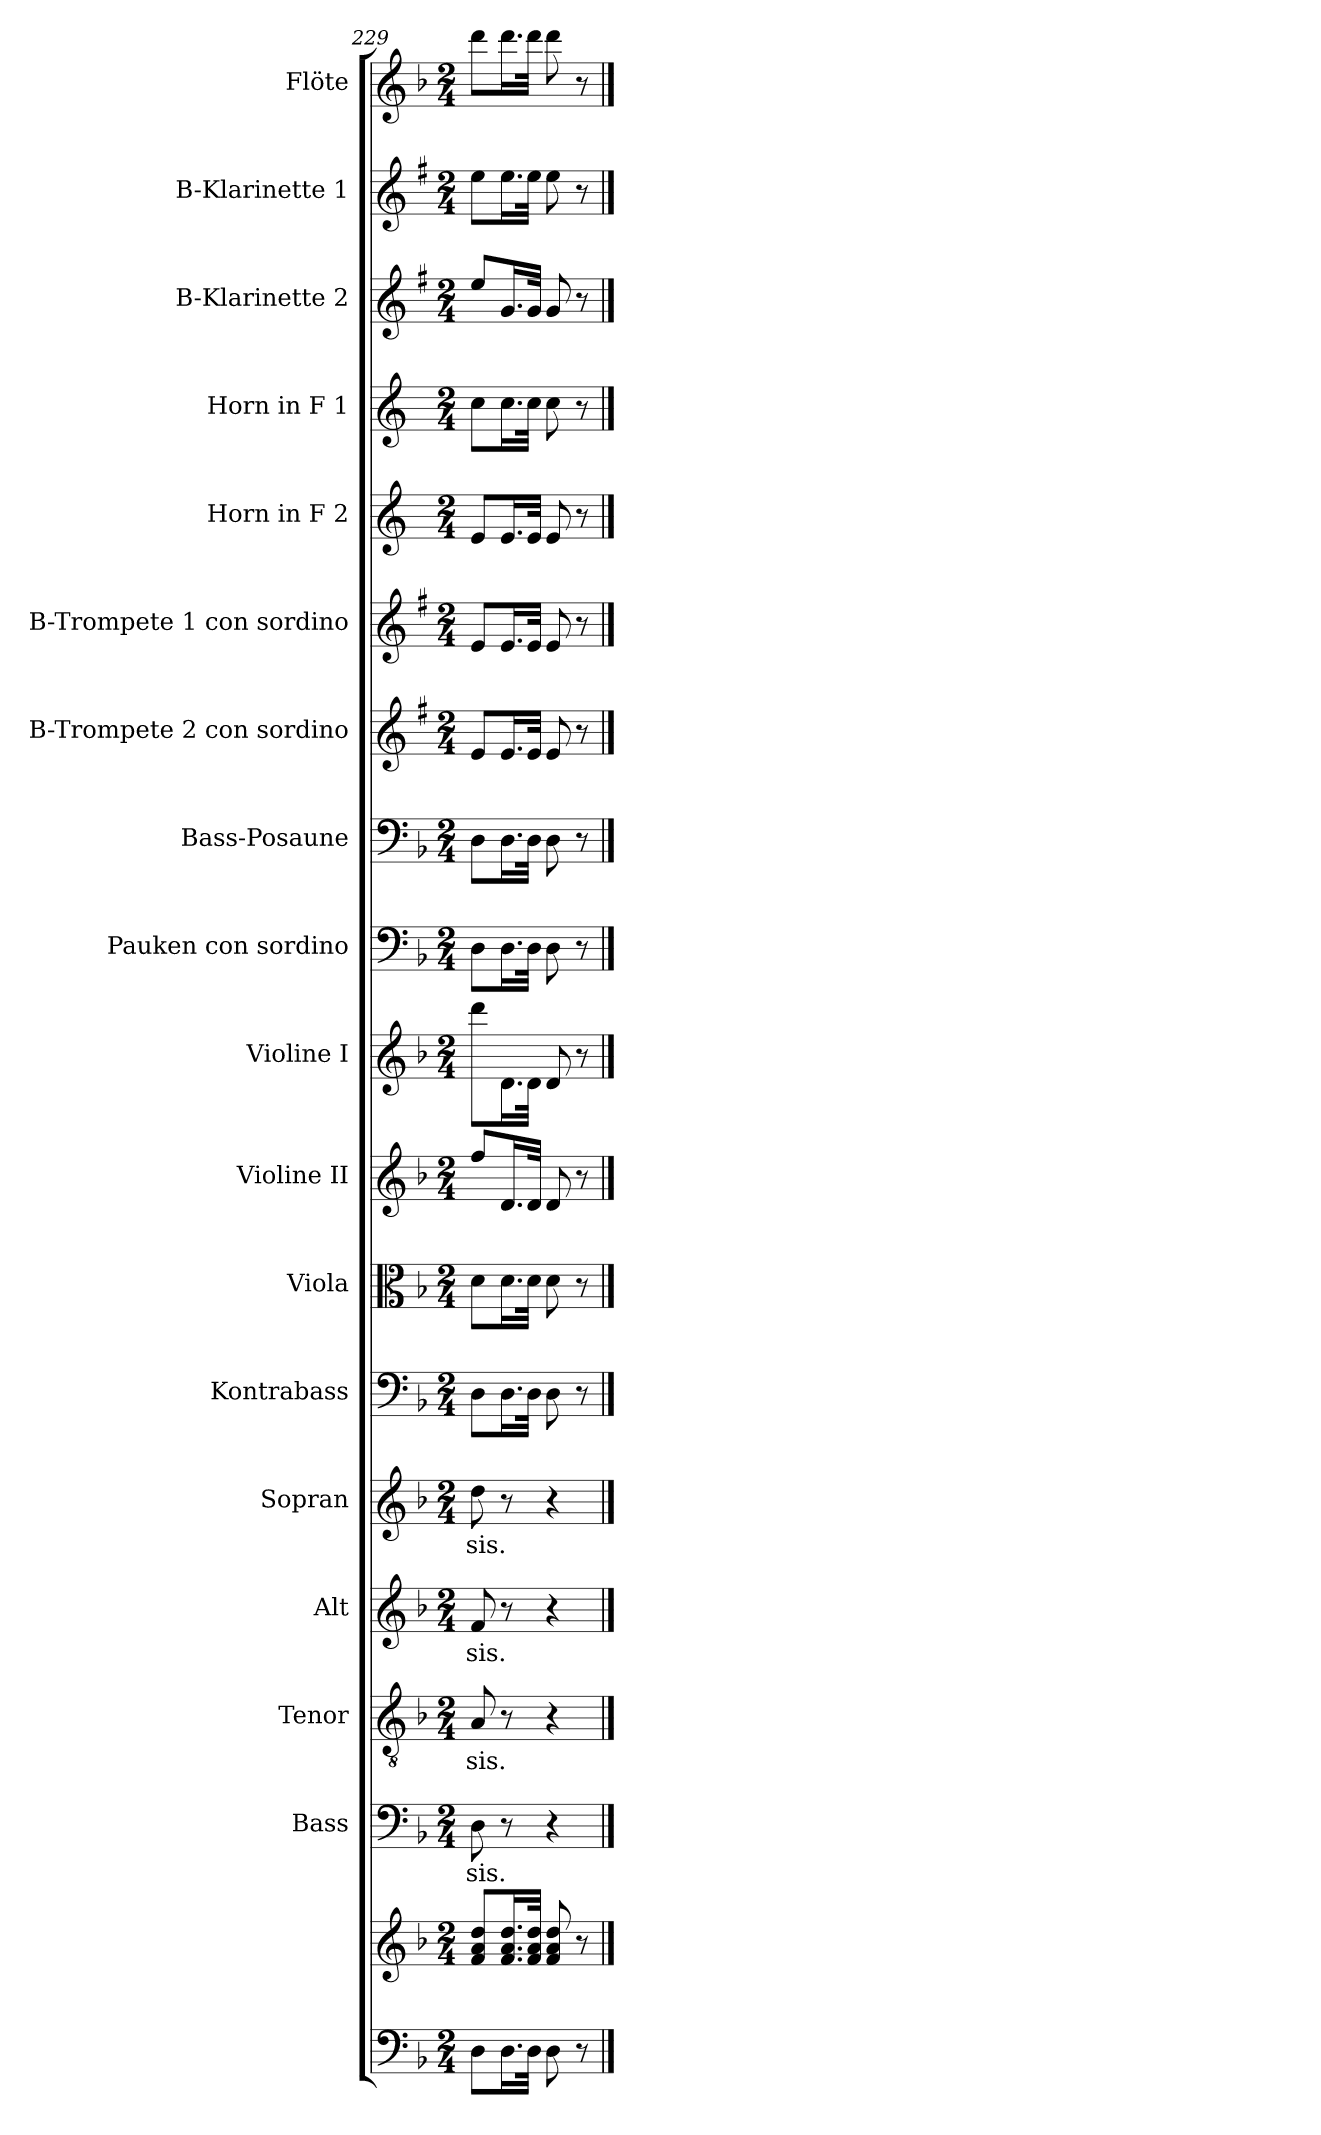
**kern	**kern	**kern	**text	**kern	**text	**kern	**text	**kern	**text	**kern	**kern	**kern	**kern	**kern	**kern	**kern	**kern	**kern	**kern	**kern	**kern	**kern
*part18	*part18	*part17	*part17	*part16	*part16	*part15	*part15	*part14	*part14	*part13	*part12	*part11	*part10	*part9	*part8	*part7	*part6	*part5	*part4	*part3	*part2	*part1
*staff19	*staff18	*staff17	*staff17	*staff16	*staff16	*staff15	*staff15	*staff14	*staff14	*staff13	*staff12	*staff11	*staff10	*staff9	*staff8	*staff7	*staff6	*staff5	*staff4	*staff3	*staff2	*staff1
*	*	*I"Bass	*	*I"Tenor	*	*I"Alt	*	*I"Sopran	*	*I"Kontrabass	*I"Viola	*I"Violine II	*I"Violine I	*I"Pauken con sordino	*I"Bass-Posaune	*I"B-Trompete 2 con sordino	*I"B-Trompete 1 con sordino	*I"Horn in F 2	*I"Horn in F 1	*I"B-Klarinette 2	*I"B-Klarinette 1	*I"Flöte
*	*	*I'B.	*	*I'T.	*	*I'A.	*	*I'S.	*	*I'Kb.	*I'Vla.	*I'Vl. II	*I'Vl. I	*I'Pk.	*I'B. Pos.	*I'B Trp. 2	*I'B Trp. 1	*	*	*I'B Kl. 2	*I'B Kl. 1	*I'Fl.
*clefF4	*clefG2	*clefF4	*	*clefGv2	*	*clefG2	*	*clefG2	*	*clefF4	*clefC3	*clefG2	*clefG2	*clefF4	*clefF4	*clefG2	*clefG2	*clefG2	*clefG2	*clefG2	*clefG2	*clefG2
*	*	*	*	*	*	*	*	*	*	*ITrd7c12	*	*	*	*	*	*ITrd1c2	*ITrd1c2	*ITrd4c7	*ITrd4c7	*ITrd1c2	*ITrd1c2	*
*k[b-]	*k[b-]	*k[b-]	*	*k[b-]	*	*k[b-]	*	*k[b-]	*	*k[b-]	*k[b-]	*k[b-]	*k[b-]	*k[b-]	*k[b-]	*k[b-]	*k[b-]	*k[b-]	*k[b-]	*k[b-]	*k[b-]	*k[b-]
*F:	*F:	*F:	*	*F:	*	*F:	*	*F:	*	*F:	*F:	*F:	*F:	*F:	*F:	*F:	*F:	*F:	*F:	*F:	*F:	*F:
*M2/4	*M2/4	*M2/4	*	*M2/4	*	*M2/4	*	*M2/4	*	*M2/4	*M2/4	*M2/4	*M2/4	*M2/4	*M2/4	*M2/4	*M2/4	*M2/4	*M2/4	*M2/4	*M2/4	*M2/4
=229	=229	=229	=229	=229	=229	=229	=229	=229	=229	=229	=229	=229	=229	=229	=229	=229	=229	=229	=229	=229	=229	=229
!	!	!	!LO:LY:b	!	!LO:LY:b	!	!LO:LY:b	!	!LO:LY:b	!	!	!	!	!	!	!	!	!	!	!	!	!
8D\L	8f/ 8a/ 8dd/L	8D\	-sis.	8A/	-sis.	8f/	-sis.	8dd\	-sis.	8DD\L	8d\L	8ff/L	8ddd\L	8D\L	8D\L	8d/L	8d/L	8A/L	8f\L	8dd/L	8dd\L	8ddd\L
16.D\L	16.f/ 16.a/ 16.dd/L	8r	.	8r	.	8r	.	8r	.	16.DD\L	16.d\L	16.d/L	16.d\L	16.D\L	16.D\L	16.d/L	16.d/L	16.A/L	16.f\L	16.f/L	16.dd\L	16.ddd\L
32D\JJk	32f/ 32a/ 32dd/JJk	.	.	.	.	.	.	.	.	32DD\JJk	32d\JJk	32d/JJk	32d\JJk	32D\JJk	32D\JJk	32d/JJk	32d/JJk	32A/JJk	32f\JJk	32f/JJk	32dd\JJk	32ddd\JJk
8D\	8f/ 8a/ 8dd/	4r	.	4r	.	4r	.	4r	.	8DD\	8d\	8d/	8d/	8D\	8D\	8d/	8d/	8A/	8f\	8f/	8dd\	8ddd\
8r	8r	.	.	.	.	.	.	.	.	8r	8r	8r	8r	8r	8r	8r	8r	8r	8r	8r	8r	8r
==	==	==	==	==	==	==	==	==	==	==	==	==	==	==	==	==	==	==	==	==	==	==
*-	*-	*-	*-	*-	*-	*-	*-	*-	*-	*-	*-	*-	*-	*-	*-	*-	*-	*-	*-	*-	*-	*-
